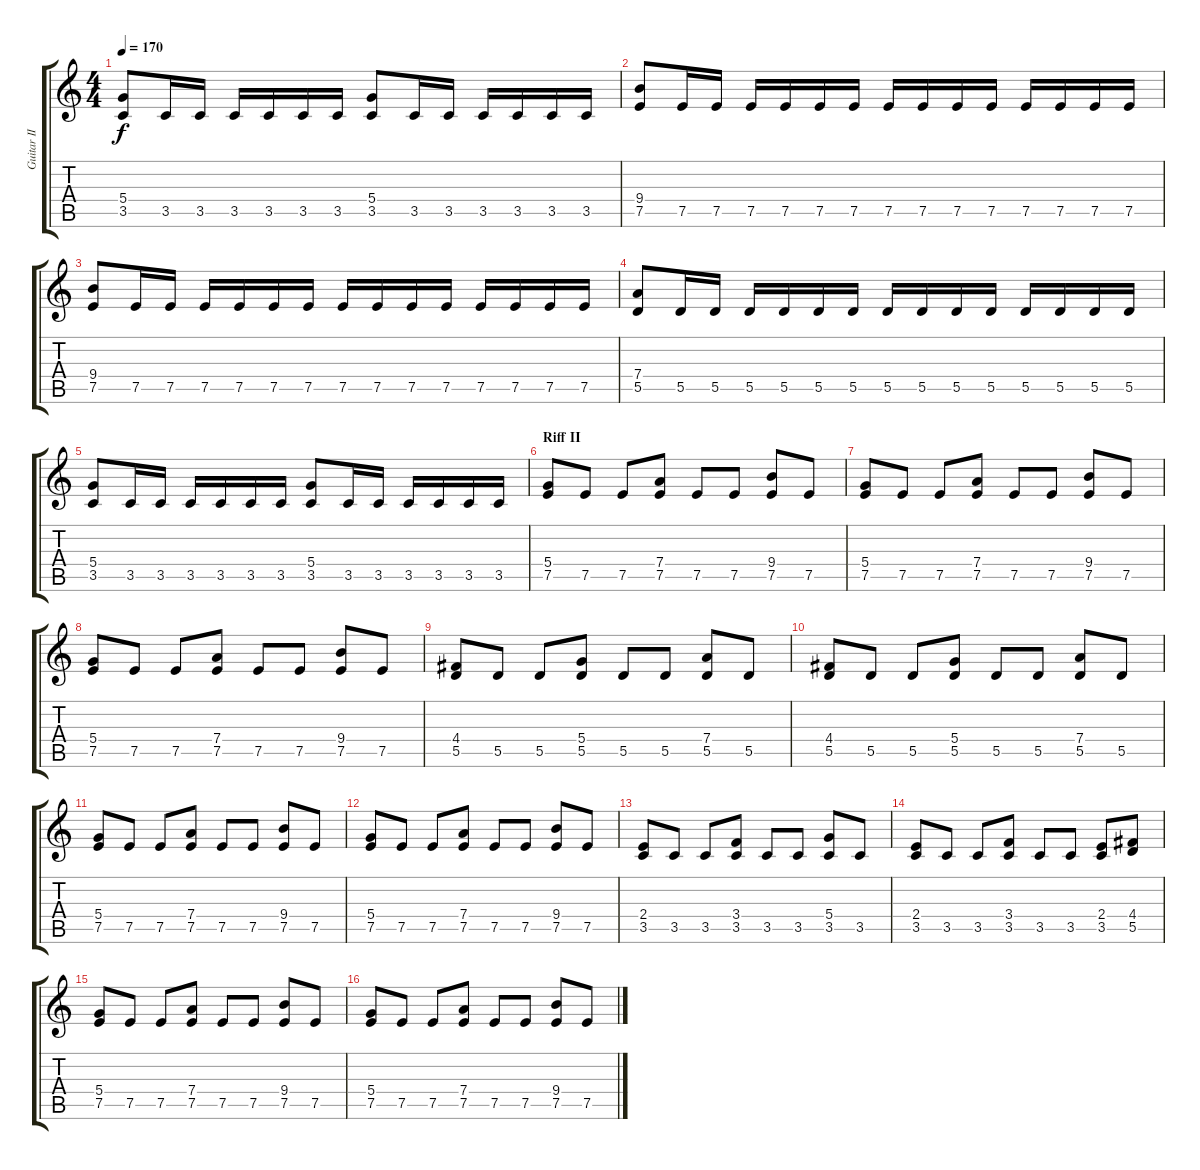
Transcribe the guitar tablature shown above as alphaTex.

\track ("Guitar II" "Guitar II") {instrument distortionguitar}
\staff {score tabs}
\tuning (E4 B3 G3 D3 A2 E2) {hide}
\ts (4 4)
\tempo 170
\clef g2
\ks c
(5.4 3.5).8{dy f} 3.5.16 3.5.16 3.5.16 3.5.16 3.5.16 3.5.16 (5.4 3.5).8 3.5.16 3.5.16 3.5.16 3.5.16 3.5.16 3.5.16 |
(9.4 7.5).8 7.5.16 7.5.16 7.5.16 7.5.16 7.5.16 7.5.16 7.5.16 7.5.16 7.5.16 7.5.16 7.5.16 7.5.16 7.5.16 7.5.16 |
(9.4 7.5).8 7.5.16 7.5.16 7.5.16 7.5.16 7.5.16 7.5.16 7.5.16 7.5.16 7.5.16 7.5.16 7.5.16 7.5.16 7.5.16 7.5.16 |
(7.4 5.5).8 5.5.16 5.5.16 5.5.16 5.5.16 5.5.16 5.5.16 5.5.16 5.5.16 5.5.16 5.5.16 5.5.16 5.5.16 5.5.16 5.5.16 |
(5.4 3.5).8 3.5.16 3.5.16 3.5.16 3.5.16 3.5.16 3.5.16 (5.4 3.5).8 3.5.16 3.5.16 3.5.16 3.5.16 3.5.16 3.5.16 |
\section ("" "Riff II")
(5.4 7.5).8 7.5.8 7.5.8 (7.4 7.5).8 7.5.8 7.5.8 (9.4 7.5).8 7.5.8 |
(5.4 7.5).8 7.5.8 7.5.8 (7.4 7.5).8 7.5.8 7.5.8 (9.4 7.5).8 7.5.8 |
(5.4 7.5).8 7.5.8 7.5.8 (7.4 7.5).8 7.5.8 7.5.8 (9.4 7.5).8 7.5.8 |
(4.4 5.5).8 5.5.8 5.5.8 (5.4 5.5).8 5.5.8 5.5.8 (7.4 5.5).8 5.5.8 |
(4.4 5.5).8 5.5.8 5.5.8 (5.4 5.5).8 5.5.8 5.5.8 (7.4 5.5).8 5.5.8 |
(5.4 7.5).8 7.5.8 7.5.8 (7.4 7.5).8 7.5.8 7.5.8 (9.4 7.5).8 7.5.8 |
(5.4 7.5).8 7.5.8 7.5.8 (7.4 7.5).8 7.5.8 7.5.8 (9.4 7.5).8 7.5.8 |
(2.4 3.5).8 3.5.8 3.5.8 (3.4 3.5).8 3.5.8 3.5.8 (5.4 3.5).8 3.5.8 |
(2.4 3.5).8 3.5.8 3.5.8 (3.4 3.5).8 3.5.8 3.5.8 (2.4 3.5).8 (4.4 5.5).8 |
(5.4 7.5).8 7.5.8 7.5.8 (7.4 7.5).8 7.5.8 7.5.8 (9.4 7.5).8 7.5.8 |
(5.4 7.5).8 7.5.8 7.5.8 (7.4 7.5).8 7.5.8 7.5.8 (9.4 7.5).8 7.5.8
